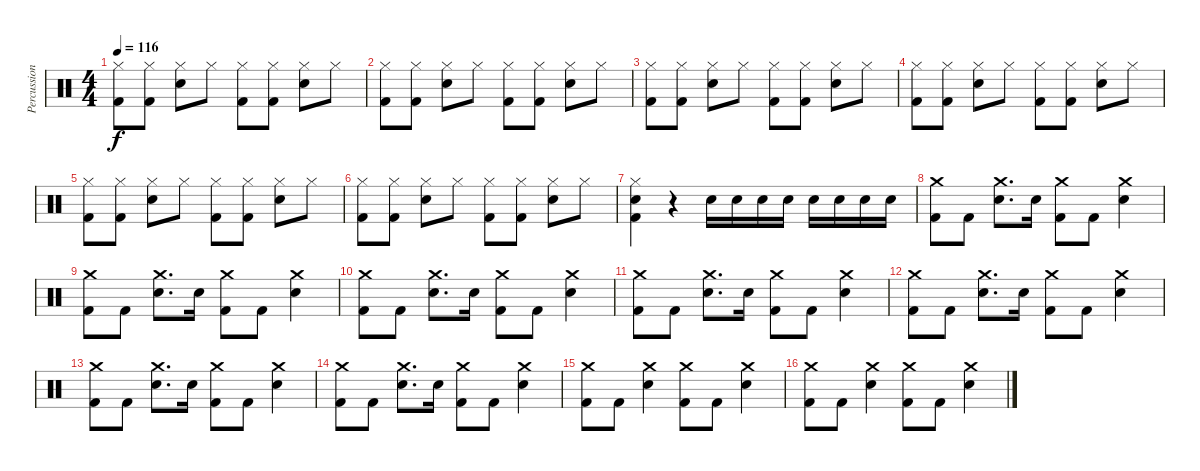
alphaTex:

\track ("Percussion" "Percussion") {instrument percussion}
\staff {score}
\articulation defaults
\ts (4 4)
\tempo 116
\clef neutral
\ks c
("Hi-Hat (closed)" "Kick (hit) 2").8{dy f} ("Hi-Hat (closed)" "Kick (hit) 2").8 ("Hi-Hat (closed)" "Snare (hit) 2").8 "Hi-Hat (closed)".8 ("Hi-Hat (closed)" "Kick (hit) 2").8 ("Hi-Hat (closed)" "Kick (hit) 2").8 ("Hi-Hat (closed)" "Snare (hit) 2").8 "Hi-Hat (closed)".8 |
("Hi-Hat (closed)" "Kick (hit) 2").8 ("Hi-Hat (closed)" "Kick (hit) 2").8 ("Hi-Hat (closed)" "Snare (hit) 2").8 "Hi-Hat (closed)".8 ("Hi-Hat (closed)" "Kick (hit) 2").8 ("Hi-Hat (closed)" "Kick (hit) 2").8 ("Hi-Hat (closed)" "Snare (hit) 2").8 "Hi-Hat (closed)".8 |
("Hi-Hat (closed)" "Kick (hit) 2").8 ("Hi-Hat (closed)" "Kick (hit) 2").8 ("Hi-Hat (closed)" "Snare (hit) 2").8 "Hi-Hat (closed)".8 ("Hi-Hat (closed)" "Kick (hit) 2").8 ("Hi-Hat (closed)" "Kick (hit) 2").8 ("Hi-Hat (closed)" "Snare (hit) 2").8 "Hi-Hat (closed)".8 |
("Hi-Hat (closed)" "Kick (hit) 2").8 ("Hi-Hat (closed)" "Kick (hit) 2").8 ("Hi-Hat (closed)" "Snare (hit) 2").8 "Hi-Hat (closed)".8 ("Hi-Hat (closed)" "Kick (hit) 2").8 ("Hi-Hat (closed)" "Kick (hit) 2").8 ("Hi-Hat (closed)" "Snare (hit) 2").8 "Hi-Hat (closed)".8 |
("Hi-Hat (closed)" "Kick (hit) 2").8 ("Hi-Hat (closed)" "Kick (hit) 2").8 ("Hi-Hat (closed)" "Snare (hit) 2").8 "Hi-Hat (closed)".8 ("Hi-Hat (closed)" "Kick (hit) 2").8 ("Hi-Hat (closed)" "Kick (hit) 2").8 ("Hi-Hat (closed)" "Snare (hit) 2").8 "Hi-Hat (closed)".8 |
("Hi-Hat (closed)" "Kick (hit) 2").8 ("Hi-Hat (closed)" "Kick (hit) 2").8 ("Hi-Hat (closed)" "Snare (hit) 2").8 "Hi-Hat (closed)".8 ("Hi-Hat (closed)" "Kick (hit) 2").8 ("Hi-Hat (closed)" "Kick (hit) 2").8 ("Hi-Hat (closed)" "Snare (hit) 2").8 "Hi-Hat (closed)".8 |
("Hi-Hat (closed)" "Snare (hit) 2" "Kick (hit) 2").4 r.4 "Snare (hit) 2".16 "Snare (hit) 2".16 "Snare (hit) 2".16 "Snare (hit) 2".16 "Snare (hit) 2".16 "Snare (hit) 2".16 "Snare (hit) 2".16 "Snare (hit) 2".16 |
("Crash medium (hit)" "Kick (hit) 2").8 "Kick (hit) 2".8 ("Crash medium (hit)" "Snare (hit) 2").8{d} "Snare (hit) 2".16 ("Crash medium (hit)" "Kick (hit) 2").8 "Kick (hit) 2".8 ("Crash medium (hit)" "Snare (hit) 2").4 |
("Crash medium (hit)" "Kick (hit) 2").8 "Kick (hit) 2".8 ("Crash medium (hit)" "Snare (hit) 2").8{d} "Snare (hit) 2".16 ("Crash medium (hit)" "Kick (hit) 2").8 "Kick (hit) 2".8 ("Crash medium (hit)" "Snare (hit) 2").4 |
("Crash medium (hit)" "Kick (hit) 2").8 "Kick (hit) 2".8 ("Crash medium (hit)" "Snare (hit) 2").8{d} "Snare (hit) 2".16 ("Crash medium (hit)" "Kick (hit) 2").8 "Kick (hit) 2".8 ("Crash medium (hit)" "Snare (hit) 2").4 |
("Crash medium (hit)" "Kick (hit) 2").8 "Kick (hit) 2".8 ("Crash medium (hit)" "Snare (hit) 2").8{d} "Snare (hit) 2".16 ("Crash medium (hit)" "Kick (hit) 2").8 "Kick (hit) 2".8 ("Crash medium (hit)" "Snare (hit) 2").4 |
("Crash medium (hit)" "Kick (hit) 2").8 "Kick (hit) 2".8 ("Crash medium (hit)" "Snare (hit) 2").8{d} "Snare (hit) 2".16 ("Crash medium (hit)" "Kick (hit) 2").8 "Kick (hit) 2".8 ("Crash medium (hit)" "Snare (hit) 2").4 |
("Crash medium (hit)" "Kick (hit) 2").8 "Kick (hit) 2".8 ("Crash medium (hit)" "Snare (hit) 2").8{d} "Snare (hit) 2".16 ("Crash medium (hit)" "Kick (hit) 2").8 "Kick (hit) 2".8 ("Crash medium (hit)" "Snare (hit) 2").4 |
("Crash medium (hit)" "Kick (hit) 2").8 "Kick (hit) 2".8 ("Crash medium (hit)" "Snare (hit) 2").8{d} "Snare (hit) 2".16 ("Crash medium (hit)" "Kick (hit) 2").8 "Kick (hit) 2".8 ("Crash medium (hit)" "Snare (hit) 2").4 |
("Crash medium (hit)" "Kick (hit) 2").8 "Kick (hit) 2".8 ("Crash medium (hit)" "Snare (hit) 2").4 ("Crash medium (hit)" "Kick (hit) 2").8 "Kick (hit) 2".8 ("Crash medium (hit)" "Snare (hit) 2").4 |
("Crash medium (hit)" "Kick (hit) 2").8 "Kick (hit) 2".8 ("Crash medium (hit)" "Snare (hit) 2").4 ("Crash medium (hit)" "Kick (hit) 2").8 "Kick (hit) 2".8 ("Crash medium (hit)" "Snare (hit) 2").4
